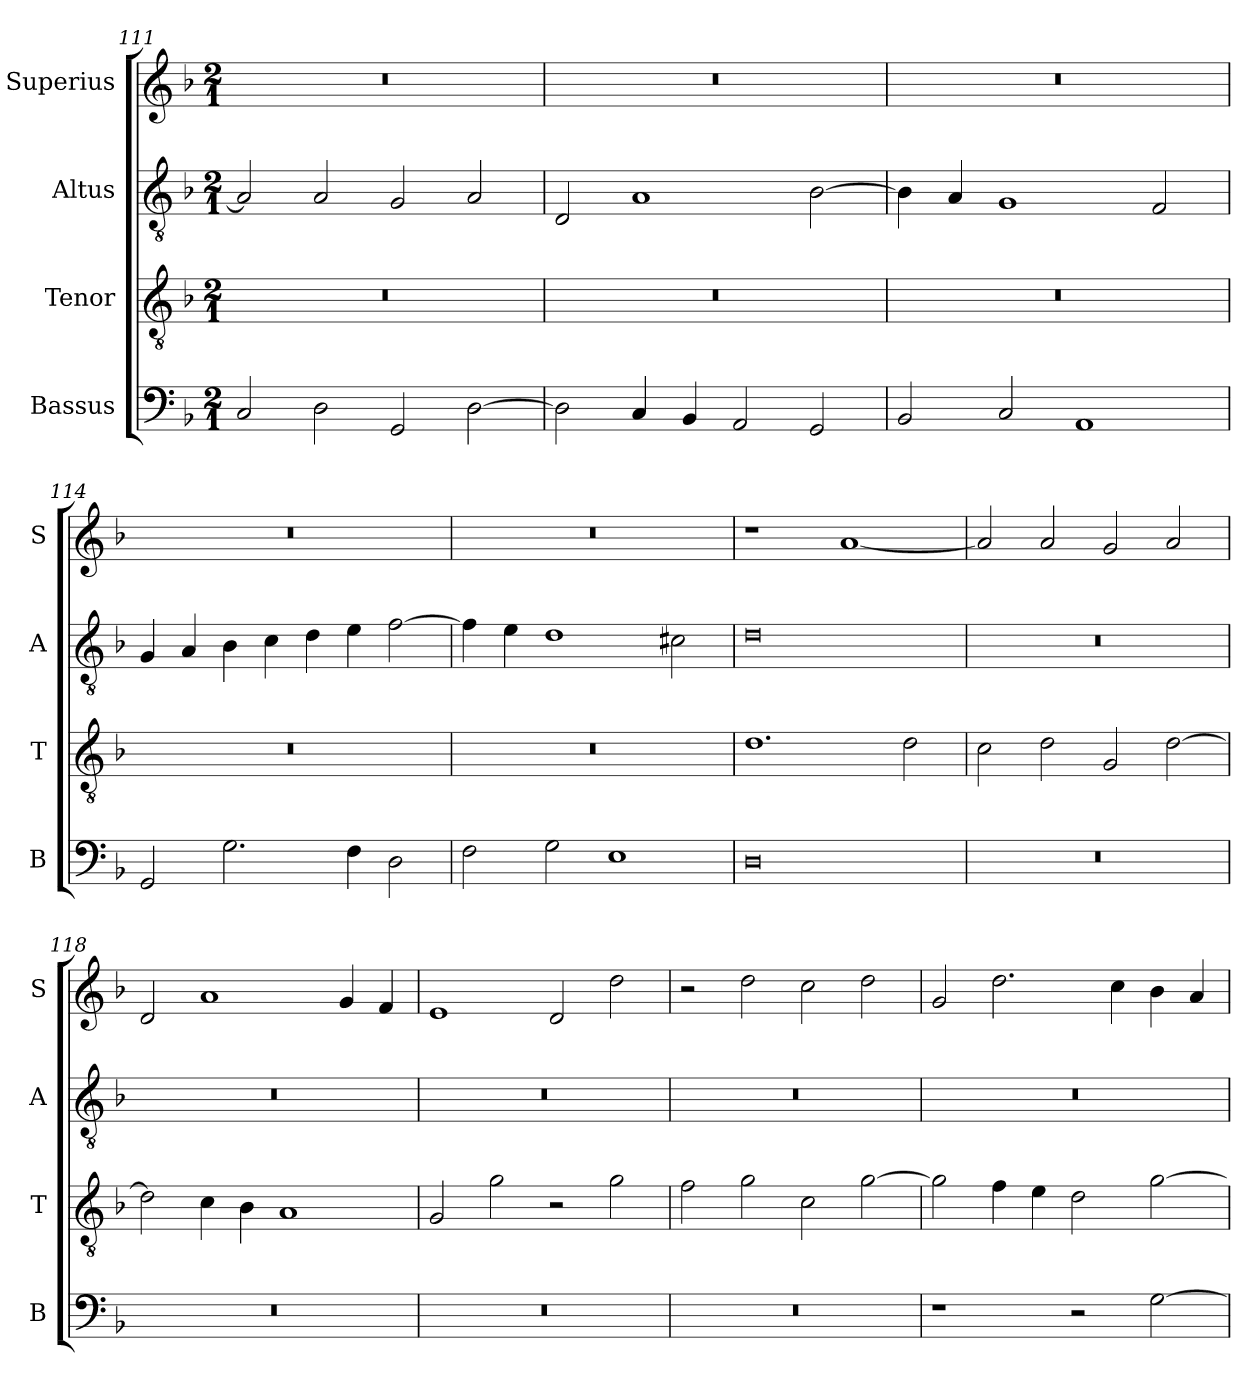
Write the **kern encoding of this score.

**kern	**kern	**kern	**kern
*part4	*part3	*part2	*part1
*staff4	*staff3	*staff2	*staff1
*I"Bassus	*I"Tenor	*I"Altus	*I"Superius
*I'B	*I'T	*I'A	*I'S
*clefF4	*clefGv2	*clefGv2	*clefG2
*k[b-]	*k[b-]	*k[b-]	*k[b-]
*M2/1	*M2/1	*M2/1	*M2/1
=111	=111	=111	=111
2C/	0r	2A/]	0r
2D\	.	2A/	.
2GG/	.	2G/	.
[2D\	.	2A/	.
=112	=112	=112	=112
2D\]	0r	2D/	0r
4C/	.	1A	.
4BB-/	.	.	.
2AA/	.	.	.
2GG/	.	[2B-\	.
=113	=113	=113	=113
2BB-/	0r	4B-\]	0r
.	.	4A/	.
2C/	.	1G	.
1AA	.	.	.
.	.	2F/	.
=114	=114	=114	=114
2GG/	0r	4G/	0r
.	.	4A/	.
2.G\	.	4B-\	.
.	.	4c\	.
.	.	4d\	.
4F\	.	4e\	.
2D\	.	[2f\	.
=115	=115	=115	=115
2F\	0r	4f\]	0r
.	.	4e\	.
2G\	.	1d	.
1E	.	.	.
.	.	2c#X\	.
=116	=116	=116	=116
0D	1.d	0d	1r
.	.	.	[1a
.	2d\	.	.
=117	=117	=117	=117
0r	2c\	0r	2a/]
.	2d\	.	2a/
.	2G/	.	2g/
.	[2d\	.	2a/
=118	=118	=118	=118
0r	2d\]	0r	2d/
.	4c\	.	1a
.	4B-\	.	.
.	1A	.	.
.	.	.	4g/
.	.	.	4f/
=119	=119	=119	=119
0r	2G/	0r	1e
.	2g\	.	.
.	2r	.	2d/
.	2g\	.	2dd\
=120	=120	=120	=120
0r	2f\	0r	2r
.	2g\	.	2dd\
.	2c\	.	2cc\
.	[2g\	.	2dd\
=121	=121	=121	=121
1r	2g\]	0r	2g/
.	4f\	.	2.dd\
.	4e\	.	.
2r	2d\	.	.
.	.	.	4cc\
[2G\	[2g\	.	4b-\
.	.	.	4a/
=	=	=	=
*-	*-	*-	*-
